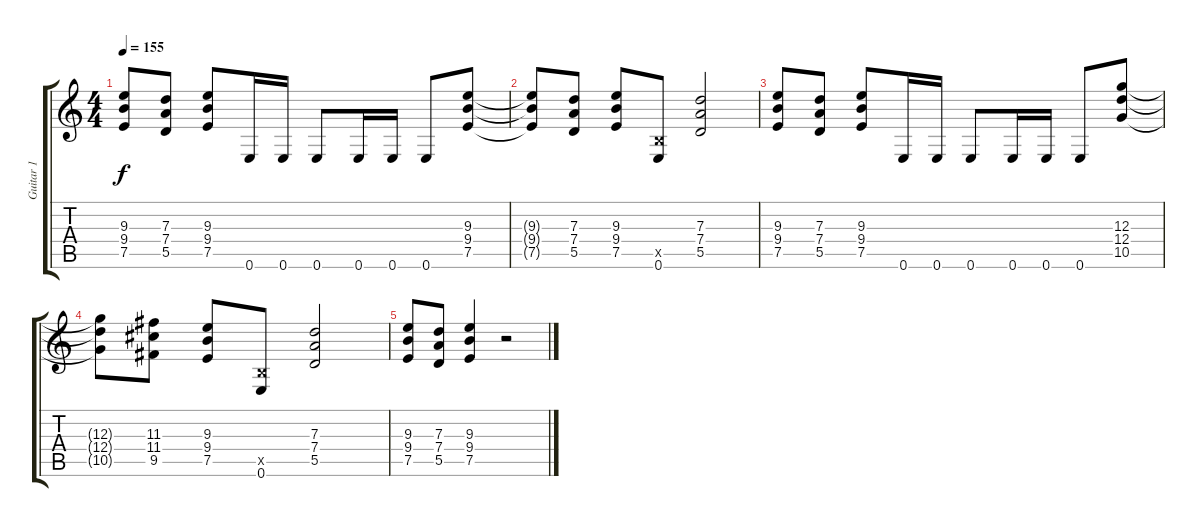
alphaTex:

\track ("Guitar 1" "Guitar 1") {instrument distortionguitar}
\staff {score tabs}
\tuning (E4 B3 G3 D3 A2 E2) {hide}
\ts (4 4)
\tempo 155
\clef g2
\ks c
(9.3 9.4 7.5).8{dy f} (7.3 7.4 5.5).8 (9.3 9.4 7.5).8 0.6.16 0.6.16 0.6.8 0.6.16 0.6.16 0.6.8 (9.3 9.4 7.5).8 |
(9.3{t} 9.4{t} 7.5{t}).8 (7.3 7.4 5.5).8 (9.3 9.4 7.5).8 (2.5{x} 0.6).8 (7.3 7.4 5.5).2 |
(9.3 9.4 7.5).8 (7.3 7.4 5.5).8 (9.3 9.4 7.5).8 0.6.16 0.6.16 0.6.8 0.6.16 0.6.16 0.6.8 (12.3 12.4 10.5).8 |
(12.3{t} 12.4{t} 10.5{t}).8 (11.3 11.4 9.5).8 (9.3 9.4 7.5).8 (2.5{x} 0.6).8 (7.3 7.4 5.5).2 |
(9.3 9.4 7.5).8 (7.3 7.4 5.5).8 (9.3 9.4 7.5).4 r.2
